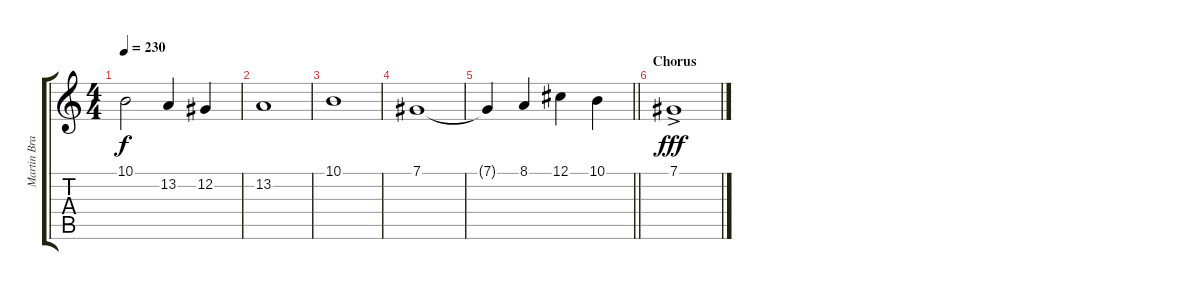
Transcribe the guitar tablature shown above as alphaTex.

\track ("Martin Brandström" "Martin Bra") {instrument synthstrings2}
\staff {score tabs}
\tuning (Db4 Ab3 E3 B2 Gb2 Db2) {hide}
\ts (4 4)
\tempo 230
\clef g2
\ks c
10.1.2{dy f} 13.2.4 12.2.4 |
13.2.1 |
10.1.1 |
7.1.1 |
\barLineRight lightlight
7.1{t}.4 8.1.4 12.1.4 10.1.4 |
\section ("" "Chorus")
7.1{ac}.1{dy fff}
